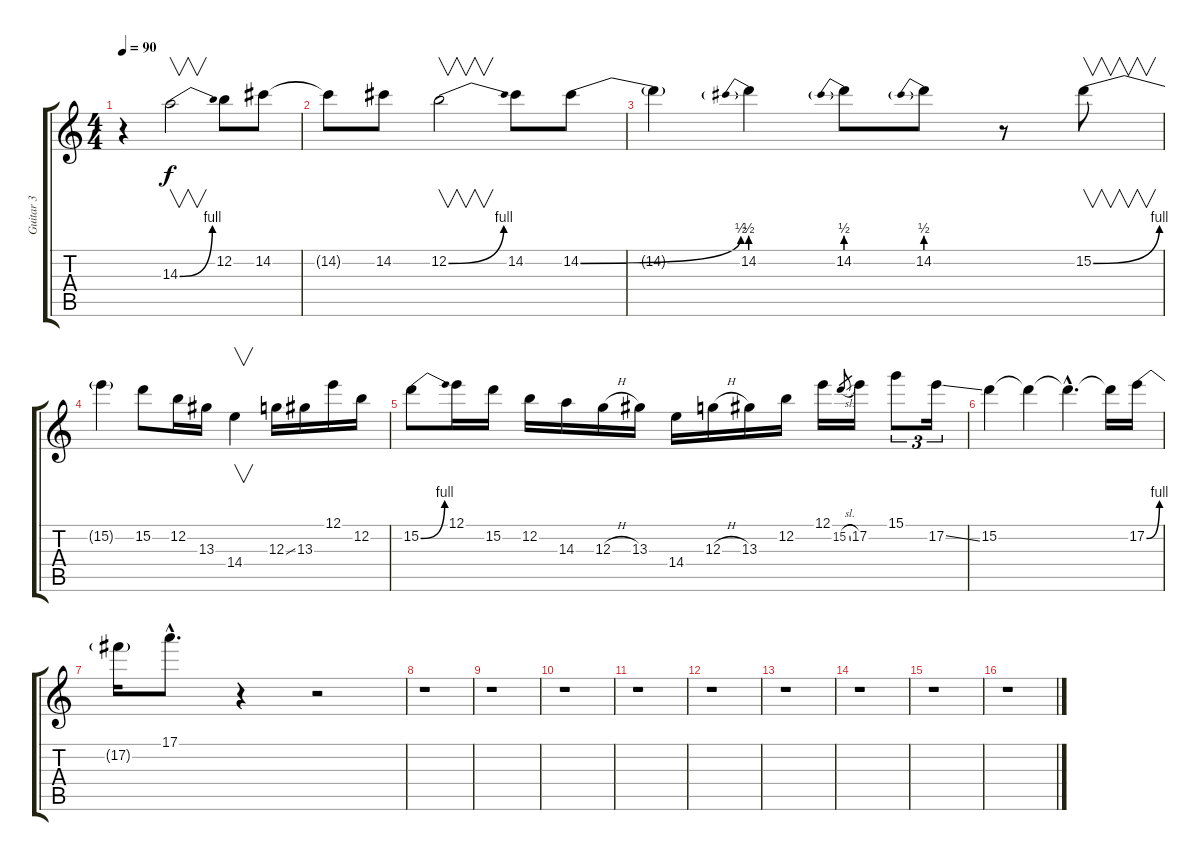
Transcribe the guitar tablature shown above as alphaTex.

\track ("Guitar 3" "Guitar 3") {instrument distortionguitar}
\staff {score tabs}
\tuning (E4 B3 G3 D3 A2 E2) {hide}
\ts (4 4)
\tempo 90
\clef g2
\ks c
r.4{dy f} 14.3{be (bend 0 0 60 4)}.2{v} 12.2.8 14.2.8 |
14.2{t}.8 14.2.8 12.2{be (bend 0 0 60 4)}.2{v} 14.2.8 14.2{be (bend 0 0 60 2)}.8 |
14.2{t}.4 14.2{be (prebend 0 2 60 2)}.4 14.2{be (prebend 0 2 60 2)}.8 14.2{be (prebend 0 2 60 2)}.8 r.8 15.2{be (bend 0 0 60 4)}.8{v} |
15.2{t}.4 15.2.8 12.2.16 13.3.16 14.4.4{v} 12.3{ss}.16 13.3.16 12.1.16 12.2.16 |
15.2{be (bend 0 0 60 4)}.8 12.1.16 15.2.16 12.2.16 14.3.16 12.3{h}.16 13.3.16 14.4.16 12.3{h}.16 13.3.16 12.2.16 12.1.16 15.2{sl}.8{gr} 17.2.16 15.1.8{tu (3 2)} 17.2{ss}.16{tu (3 2)} |
15.2.4 15.2{t}.4 15.2{hac t}.4{d} 15.2{t}.16 17.2{be (bend 0 0 60 4)}.16 |
17.2{t}.16 17.1{hac}.8{d} r.4 r.2 |
r.1 |
r.1 |
r.1 |
r.1 |
r.1 |
r.1 |
r.1 |
r.1 |
r.1
